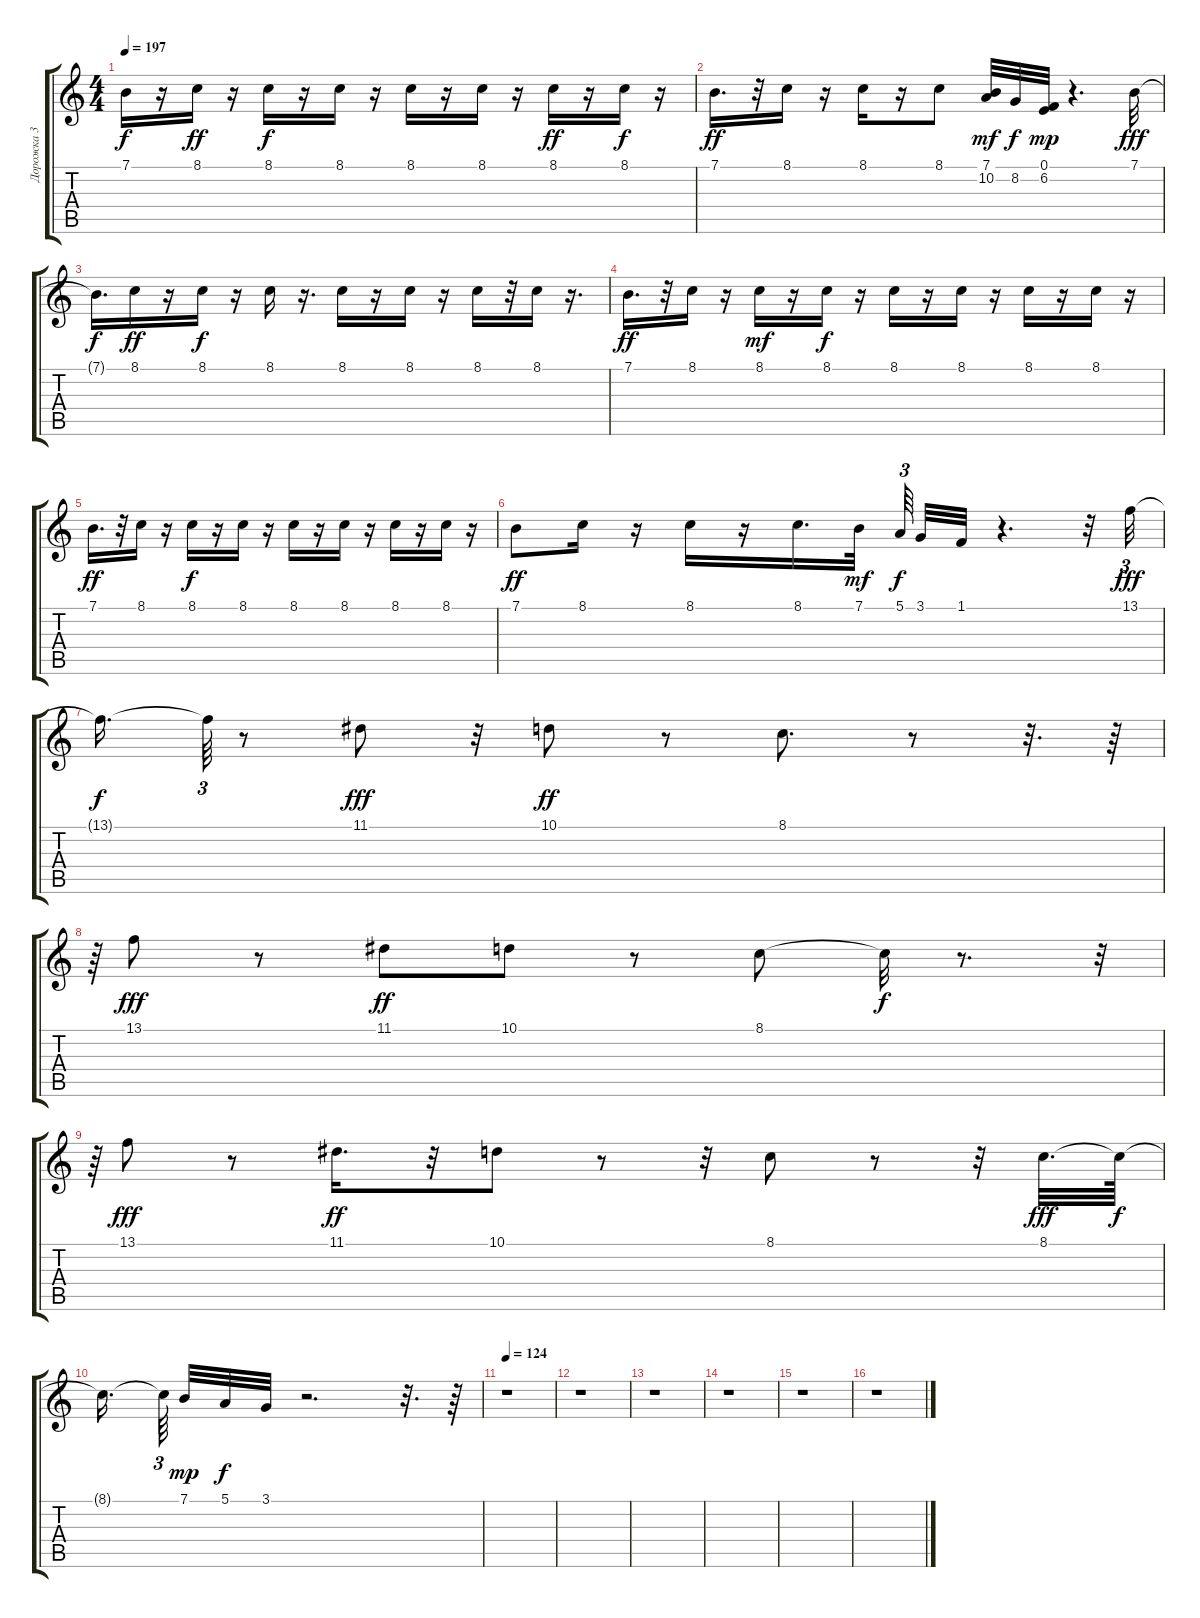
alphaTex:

\track ("Дорожка 3" "Дорожка 3") {instrument mutedtrumpet}
\staff {score tabs}
\tuning (E4 B3 G3 D3 A2 E2) {hide}
\ts (4 4)
\tempo 197
\clef g2
\ks c
7.1{t}.16{dy f} r.16 8.1.16{dy ff} r.16 8.1.16{dy f} r.16 8.1.16 r.16 8.1.16 r.16 8.1.16 r.16 8.1.16{dy ff} r.16 8.1.16{dy f} r.16 |
7.1.16{d dy ff} r.32 8.1.16 r.16 8.1.16 r.16 8.1.8 (7.1 10.2).32{dy mf} 8.2.32{dy f} (0.1 6.2).32{dy mp} r.4{d} 7.1.32{dy fff} |
7.1{t}.16{d dy f} 8.1.16{dy ff} r.16 8.1.16{dy f} r.16 8.1.16 r.16{d} 8.1.16 r.16 8.1.16 r.16 8.1.16 r.32 8.1.16 r.16{d} |
7.1.16{d dy ff} r.32 8.1.16 r.16 8.1.16{dy mf} r.16 8.1.16{dy f} r.16 8.1.16 r.16 8.1.16 r.16 8.1.16 r.16 8.1.16 r.16 |
7.1.16{d dy ff} r.32 8.1.16 r.16 8.1.16{dy f} r.16 8.1.16 r.16 8.1.16 r.16 8.1.16 r.16 8.1.16 r.16 8.1.16 r.16 |
7.1.8{dy ff} 8.1.16 r.16 8.1.16 r.16 8.1.16{d} 7.1.32{dy mf} 5.1.64{tu (3 2) dy f} 3.1.32 1.1.32 r.4{d} r.32 13.1.32{tu (3 2) dy fff} |
13.1{t}.16{d dy f} 13.1{t}.64{tu (3 2)} r.8 11.1.8{dy fff} r.32 10.1.8{dy ff} r.8 8.1.8{d} r.8 r.32{d} r.64 |
r.64{tu (3 2)} 13.1.8{dy fff} r.8 11.1.8{dy ff} 10.1.8 r.8 8.1.8 8.1{t}.32{dy f} r.8{d} r.32{tu (3 2)} |
r.64{tu (3 2)} 13.1.8{dy fff} r.8 11.1.16{d dy ff} r.32 10.1.8 r.8 r.32 8.1.8 r.8 r.32 8.1.32{d dy fff} 8.1{t}.64{dy f} |
8.1{t}.16{d} 8.1{t}.64{tu (3 2)} 7.1.32{dy mp} 5.1.32{dy f} 3.1.32 r.2{d} r.32{d} r.64 |
\tempo 124
r.1 |
r.1 |
r.1 |
r.1 |
r.1 |
r.1
